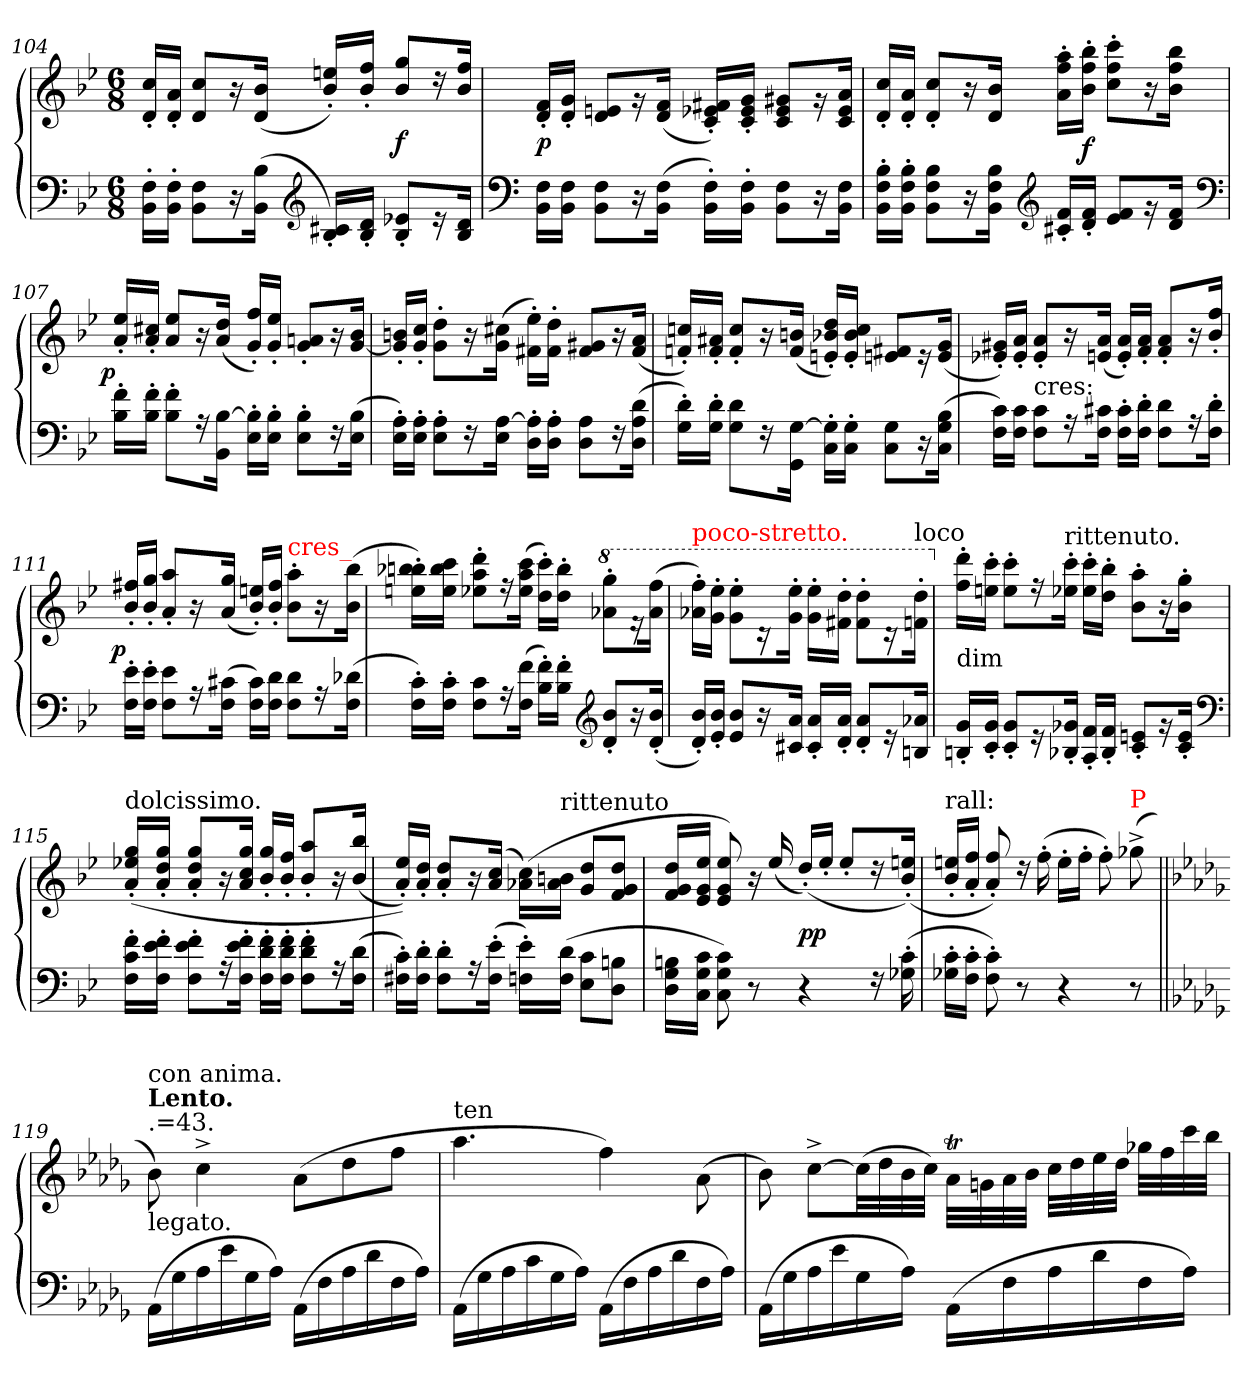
**kern	**kern	**dynam
*part1	*part1	*part1
*staff2	*staff1	*staff1/2
*clefF4	*clefG2	*
*k[b-e-]	*k[b-e-]	*
*B-:	*B-:	*
*M6/8	*M6/8	*
=104	=104	=104
16F' 16BB-'LL	16cc' 16d'LL	.
16F' 16BB-'JJ	16a' 16d'JJ	.
8F 8BB-L	8cc 8dL	.
16r	16r	.
(>16B- 16BB-Jk	(<16b- 16dJk	.
*clefG2	*	*
16c#X' 16B-'LL)	16een'/ 16b-'/LL)	.
16d' 16B-'JJ	16ff' 16b-'JJ	.
8e-X' 8B-'L	8gg/ 8b-/L	f
16re	16rdd	.
16d 16B-Jk	16ff 16b-Jk	.
=105	=105	=105
*clefF4	*	*
16F 16BB-LL	16f' 16d'LL	p
16F 16BB-JJ	16g' 16d'JJ	.
8F 8BB-L	8en 8dL	.
16r	16rg	.
(>16F 16BB-Jk	(<16f 16dJk	.
16F' 16BB-'LL)	16f#X' 16e-X' 16c'LL)	.
16F' 16BB-'JJ	16g' 16e-' 16c'JJ	.
8F 8BB-L	8g#X 8e- 8cL	.
16r	16rg	.
16F 16BB-Jk	16a 16e- 16cJk	.
=106	=106	=106
16B-' 16F' 16BB-'LL	16cc' 16d'LL	.
16B-' 16F' 16BB-'JJ	16a' 16d'JJ	.
8B- 8F 8BB-L	8cc' 8d'L	.
16r	16r	.
16B- 16F 16BB-Jk	16b- 16dJk	.
*clefG2	*	*
16f'< 16c#X'<LL	16aa' 16ff' 16a'LL	.
16f'< 16d'<JJ	16bb-' 16ff' 16b-'JJ	f
8f 8e-L	8ccc' 8ff' 8cc'L	.
16rg	16r	.
16f 16dJk	16bb- 16ff 16b-Jk	.
*clefF4	*	*
=107	=107	=107
!	!	!LO:DY:rj
16f' 16B-'LL	16ee-'/ 16a'/LL	p
16f' 16B-'JJ	16cc#X' 16a'JJ	.
8f' 8B-'L	8ee-/ 8a/L	.
16r	16r	.
[16B- 16BB-Jk	(<16dd 16aJk	.
16B-]' 16E-'LL	16ff'/ 16g'/LL)	.
16B-' 16E-'JJ	16ee-' 16g'JJ	.
8B-'> 8E-'>L	8an' 8g'L	.
16rF	16r	.
(>16B- 16E-Jk	16b- [16gJk	.
=108	=108	=108
16A' 16E-'LL)	16bn' 16g]'LL	.
16A' 16E-'JJ	16cc' 16g'JJ	.
8A' 8E-'L	8dd'< 8g'<L	.
16rF	16r	.
[16A 16E-Jk	(<16cc#X 16gJk	.
16A]' 16D'LL	16ee-' 16f#X'LL)	.
16A' 16D'JJ	16dd' 16f#'JJ	.
8A 8DL	8g#X 8f#L	.
16rF	16r	.
(>16d 16A 16DJk	(<16a 16f#Jk	.
=109	=109	=109
16d' 16G'LL)	16ccn' 16fn'LL)	.
16d' 16G'JJ	16a#X' 16f'JJ	.
8d 8GL	8cc' 8f'L	.
16rF	16r	.
[16G 16GGJk	(<16bn 16fJk	.
16G]'> 16C'>LL	16dd' 16b-X' 16en'LL)	.
16G' 16C'JJ	16cc' 16b-' 16e'JJ	.
8G 8CL	8f#X 8enL	.
16r	16r	.
(>16B- 16G 16CJk	(<16g 16eJk	.
=110	=110	=110
16c 16FLL)	16g#X' 16e-X'LL)	.
16c 16FJJ	16a' 16e-'JJ	.
!	!LO:TX:c:t=cres&colon;	!
8c 8FL	8a' 8e-'L	.
16r	16r	.
16c#X 16FJk	(<16a 16enJk	.
16c#' 16F'LL	16a'< 16e'<LL)	.
16d' 16F'JJ	16a' 16f'JJ	.
8d 8FL	8a'/ 8f'/L	.
16r	16r	.
16d' 16F'Jk	16ff'< 16b-'<Jk	.
=111	=111	=111
!	!	!LO:DY:rj
16e-' 16F'LL	16ff#X'/ 16b-'/LL	p
16e-' 16F'JJ	16gg' 16b-'JJ	.
8e- 8FL	8aa'/ 8a'/L	.
16r	16r	.
(>16c#X 16FJk	(<16gg 16aJk	.
16c# 16FLL)	16een'/ 16b-'/LL)	.
16d 16FJJ	16ff#' 16b-'JJ	.
!	!LO:TX:a:color=red:t=cres_	!
8d 8FL	8aa' 8b-'L	.
16r	16r	.
(>16d-X 16FJk	(>16bb- 16b-Jk	.
=112	=112	=112
16c' 16F'LL)	16bbn'> 16bb-X'> 16een'>LL)	.
16c' 16F'JJ	16ccc 16bb- 16eeJJ	.
8c 8FL	8ddd'> 8aa'> 8ee-X'>L	.
16r	16r	.
(>16f 16FJk	(>16ccc 16aa 16ee-Jk	.
16f'> 16B-'>LL)	16ccc'> 16dd'>LL)	.
16f' 16B-'JJ	16bb-' 16dd'JJ	.
*clefG2	*	*
*	*8va	*
8b-' 8d'L	8ggg' 8aa-X'L	.
16r	16ree	.
(<16b-' 16d'Jk	(>16fff 16aa-Jk	.
=113	=113	=113
!	!LO:TX:a:color=red:t=poco-stretto.	!
16b-' 16d'LL)	16fff' 16aa-X'LL)	.
16b-' 16e-'JJ	16eee-' 16gg'JJ	.
8b- 8e-L	8eee-' 8gg'L	.
16r	16rcc	.
16a 16c#XJk	16eee-' 16gg'Jk	.
16a' 16c#'LL	16eee-' 16gg'LL	.
16a' 16d'JJ	16ddd' 16ff#X'JJ	.
8a' 8d'L	8ddd'\ 8ff#'\L	.
16r	16rcc	.
!	!LO:TX:a:t=loco	!
16a-X 16BnJk	16ddd' 16ffn'Jk	.
=114	=114	=114
*	*X8va	*
!	!LO:TX:c:t=dim	!
16g'< 16Bn'<LL	16ddd'> 16ff'>LL	.
16g'< 16c'<JJ	16ccc'> 16een'>JJ	.
8g'< 8c'<L	8ccc'> 8ee'>L	.
16r	16r	.
!	!LO:TX:a:t=rittenuto.	!
16g-X'< 16B-X'<Jk	16ccc'> 16ee-X'>Jk	.
16f'< 16A'<LL	16ccc'> 16ee-'>LL	.
16f'< 16B-'<JJ	16bb-'> 16dd'>JJ	.
8en'< 8c'<L	8aa'> 8b-'>L	.
16rg	16r	.
16e'< 16c'<Jk	16gg'> 16b-'>Jk	.
*clefF4	*	*
=115	=115	=115
!	!LO:TX:a:t=dolcissimo.	!
16f' 16c' 16F'LL	(>16gg'/ 16ee-X'/ 16a'/LL	.
16f'> 16e-'> 16F'>JJ	16gg' 16dd' 16a'JJ	.
8f' 8e-' 8F'L	8gg'/ 8dd'/ 8a'/L	.
16r	16r	.
16f' 16e-' 16F'Jk	16gg 16cc 16aJk	.
16f' 16d' 16F'LL	16gg'/ 16b-'/LL	.
16f' 16d' 16F'JJ	16ff' 16b-'JJ	.
8f' 8d' 8F'L	8aa'/ 8b-'/L	.
16r	16r	.
(>16d 16FJk	(<16bb- 16b-Jk	.
=116	=116	=116
16c' 16F#X'LL)	16ee-'/ 16a'/LL))	.
16d' 16F#'JJ	16dd' 16a'JJ	.
8d' 8F#'L	8dd'</ 8a'</L	.
16r	16r	.
(>16e-' 16F#'Jk	(<16cc 16aJk	.
16e-' 16Fn'LL)	(<16cc 16a-XLL)	.
!	!LO:TX:a:t=rittenuto	!
(<16d 16FJJ	16bn 16a-JJ	.
8c 8E-L	8dd 8gL	.
8Bn 8DJ	8dd 8g 8fJ	.
=117	=117	=117
16Bn 16G 16DLL	16dd 16g 16fLL	.
16c 16G 16CJJ	16ee- 16g 16e-JJ	.
8c 8G 8C)	8ee- 8g 8e-)	.
8r	16r	.
.	(<16ee-/	.
4r	(<16dd'</LL)	pp
.	16ee-'JJ	.
.	8ee-'/L	.
16rF	16rdd	.
(16c' 16G-X'	(<16een'< 16b-'<Jk)	.
=118	=118	=118
!	!LO:TX:a:t=rall&colon;	!
16c' 16G-X'LL	16een'</ 16b-'</LL	.
16c' 16F'JJ	16ff' 16a'JJ	.
8c' 8F')	8ff'/ 8a'/)	.
8r	16rdd	.
.	(>16ff'	.
4r	16ee'LL	.
.	16ff'JJ	.
.	8ff')	.
!	!LO:TX:a:color=red:t=P	!
8r	(>8gg-X^<	.
=119||	=119||	=119||
*k[b-e-a-d-g-]	*k[b-e-a-d-g-]	*
!	!LO:TX:a:t=.=43.	!
!	!LO:TX:a:B:t=Lento.	!
!	!LO:TX:a:t=con anima.	!
!LO:TX:a:t=legato.	!	!
(>16AA-LL	8b-)	.
16G-	.	.
16A-	4cc^	.
16e-	.	.
16G-	.	.
16A-JJ)	.	.
(>16AA-LL	(>8a-L	.
16F	.	.
16A-	8dd-	.
16d-	.	.
16F	8ffJ	.
16A-JJ)	.	.
=120	=120	=120
!	!LO:TX:a:t=ten	!
(>16AA-LL	4.aa-	.
16G-	.	.
16A-	.	.
16c	.	.
16G-	.	.
16A-JJ)	.	.
(>16AA-LL	4ff)	.
16F	.	.
16A-	.	.
16d-	.	.
16F	(>8a-\	.
16A-JJ)	.	.
=121	=121	=121
(>16AA-LL	8b-)	.
16G-	.	.
16A-	[8cc^L	.
16e-	.	.
16G-	(>32ccLL]	.
.	32dd-	.
16A-JJ)	32b-	.
.	32ccJJJ)	.
(>16AA-LL	32a-T\LLL	.
.	32gn	.
16F	32a-	.
.	32b-JJJ	.
16A-	32ccLLL	.
.	32dd-	.
16d-	32ee-	.
.	32dd-JJJ	.
16F	32gg-XLLL	.
.	32ff	.
16A-JJ)	32ccc	.
.	32bb-JJJ	.
=	=	=
*-	*-	*-
